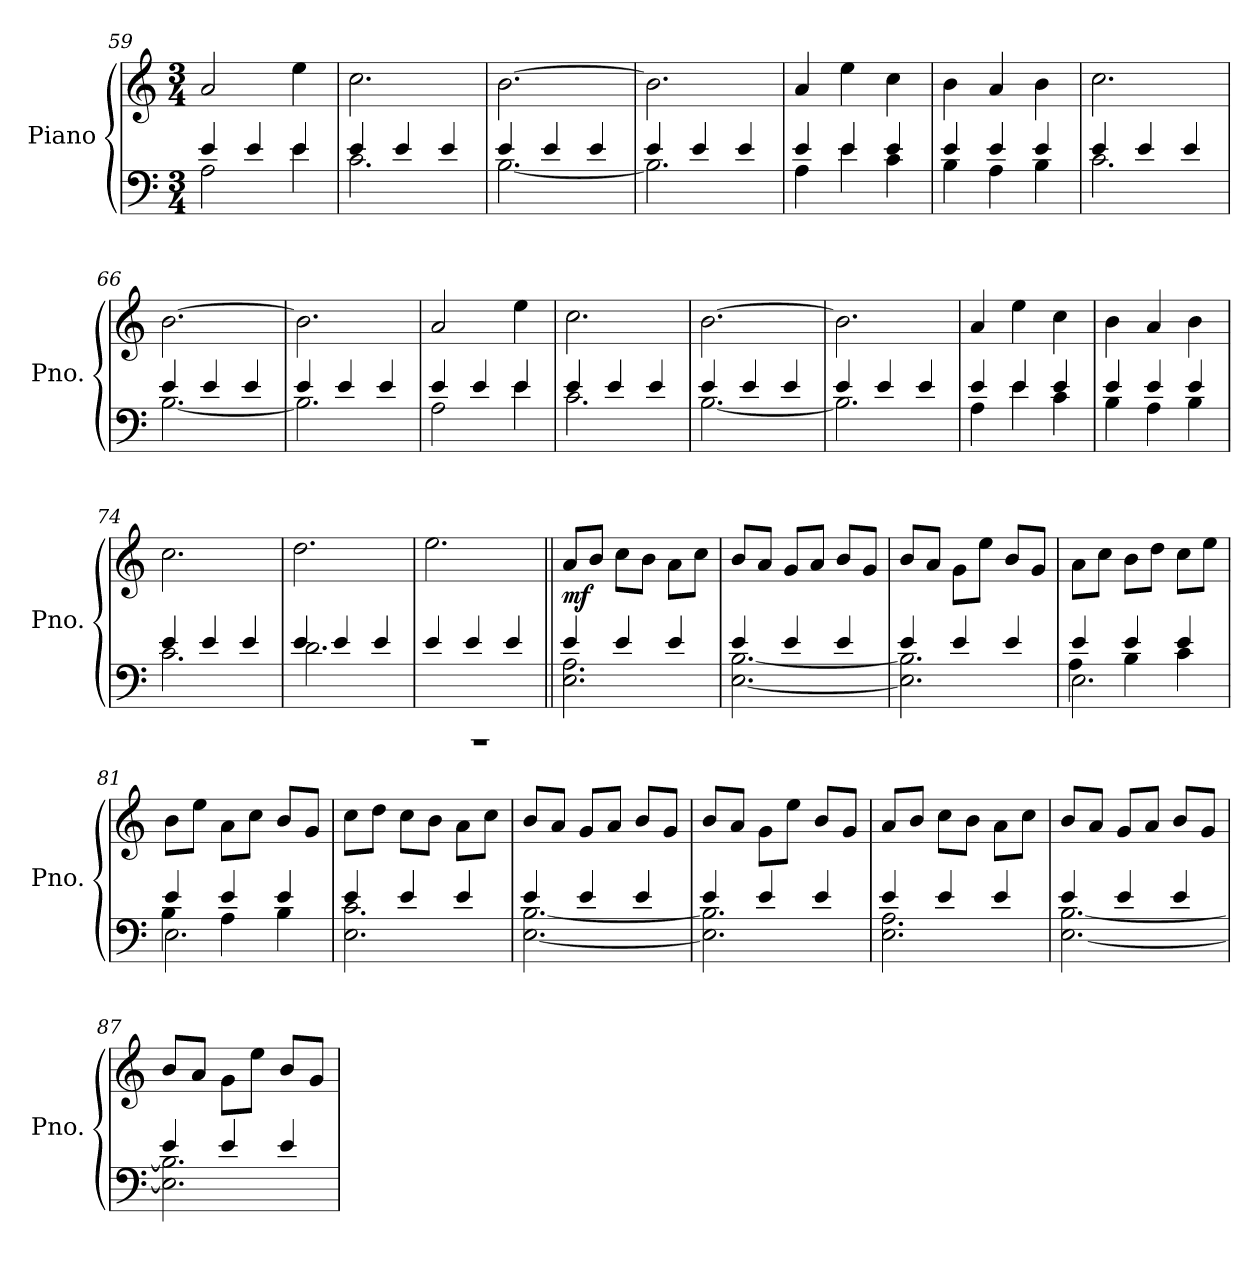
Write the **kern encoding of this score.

**kern	**kern	**dynam
*part1	*part1	*part1
*staff2	*staff1	*staff1/2
*I"Piano	*	*
*I'Pno.	*	*
*clefF4	*clefG2	*
*k[]	*k[]	*
*M3/4	*M3/4	*
=59	=59	=59
*^	*	*
4e/	2A\	2a/	.
4e/	.	.	.
4e/	4e\	4ee\	.
=60	=60	=60	=60
4e/	2.c\	2.cc\	.
4e/	.	.	.
4e/	.	.	.
=61	=61	=61	=61
4e/	[2.B\	[2.b\	.
4e/	.	.	.
4e/	.	.	.
=62	=62	=62	=62
4e/	2.B\]	2.b\]	.
4e/	.	.	.
4e/	.	.	.
!!LO:LB:g=z
=63	=63	=63	=63
4e/	4A\	4a/	.
4e/	4e\	4ee\	.
4e/	4c\	4cc\	.
=64	=64	=64	=64
4e/	4B\	4b\	.
4e/	4A\	4a/	.
4e/	4B\	4b\	.
=65	=65	=65	=65
4e/	2.c\	2.cc\	.
4e/	.	.	.
4e/	.	.	.
=66	=66	=66	=66
4e/	[2.B\	[2.b\	.
4e/	.	.	.
4e/	.	.	.
=67	=67	=67	=67
4e/	2.B\]	2.b\]	.
4e/	.	.	.
4e/	.	.	.
=68	=68	=68	=68
4e/	2A\	2a/	.
4e/	.	.	.
4e/	4e\	4ee\	.
=69	=69	=69	=69
4e/	2.c\	2.cc\	.
4e/	.	.	.
4e/	.	.	.
=70	=70	=70	=70
4e/	[2.B\	[2.b\	.
4e/	.	.	.
4e/	.	.	.
!!LO:LB:g=z
=71	=71	=71	=71
4e/	2.B\]	2.b\]	.
4e/	.	.	.
4e/	.	.	.
=72	=72	=72	=72
4e/	4A\	4a/	.
4e/	4e\	4ee\	.
4e/	4c\	4cc\	.
=73	=73	=73	=73
4e/	4B\	4b\	.
4e/	4A\	4a/	.
4e/	4B\	4b\	.
=74	=74	=74	=74
4e/	2.c\	2.cc\	.
4e/	.	.	.
4e/	.	.	.
=75	=75	=75	=75
4e/	2.d\	2.dd\	.
4e/	.	.	.
4e/	.	.	.
=76	=76	=76	=76
2.rAAA	4e/	2.ee\	.
.	4e/	.	.
.	4e/	.	.
=77||	=77||	=77||	=77||
!	!	!	!LO:DY:b
4e/	2.E\ 2.A\	8a/L	mf
.	.	8b/J	.
4e/	.	8cc\L	.
.	.	8b\J	.
4e/	.	8a\L	.
.	.	8cc\J	.
!!LO:LB:g=z
=78	=78	=78	=78
4e/	[2.E\ [2.B\	8b/L	.
.	.	8a/J	.
4e/	.	8g/L	.
.	.	8a/J	.
4e/	.	8b/L	.
.	.	8g/J	.
=79	=79	=79	=79
4e/	2.E\] 2.B\]	8b/L	.
.	.	8a/J	.
4e/	.	8g\L	.
.	.	8ee\J	.
4e/	.	8b/L	.
.	.	8g/J	.
=80	=80	=80	=80
*	*^	*	*
4e/	2.E\	4A\	8a\L	.
.	.	.	8cc\J	.
4e/	.	4B\	8b\L	.
.	.	.	8dd\J	.
4e/	.	4c\	8cc\L	.
.	.	.	8ee\J	.
=81	=81	=81	=81	=81
4e/	2.E\	4B\	8b\L	.
.	.	.	8ee\J	.
4e/	.	4A\	8a\L	.
.	.	.	8cc\J	.
4e/	.	4B\	8b/L	.
.	.	.	8g/J	.
*	*v	*v	*	*
=82	=82	=82	=82
4e/	2.E\ 2.c\	8cc\L	.
.	.	8dd\J	.
4e/	.	8cc\L	.
.	.	8b\J	.
4e/	.	8a\L	.
.	.	8cc\J	.
=83	=83	=83	=83
4e/	[2.E\ [2.B\	8b/L	.
.	.	8a/J	.
4e/	.	8g/L	.
.	.	8a/J	.
4e/	.	8b/L	.
.	.	8g/J	.
!!LO:PB:g=z
=84	=84	=84	=84
4e/	2.E\] 2.B\]	8b/L	.
.	.	8a/J	.
4e/	.	8g\L	.
.	.	8ee\J	.
4e/	.	8b/L	.
.	.	8g/J	.
=85	=85	=85	=85
4e/	2.E\ 2.A\	8a/L	.
.	.	8b/J	.
4e/	.	8cc\L	.
.	.	8b\J	.
4e/	.	8a\L	.
.	.	8cc\J	.
=86	=86	=86	=86
4e/	[2.E\ [2.B\	8b/L	.
.	.	8a/J	.
4e/	.	8g/L	.
.	.	8a/J	.
4e/	.	8b/L	.
.	.	8g/J	.
=87	=87	=87	=87
4e/	2.E\] 2.B\]	8b/L	.
.	.	8a/J	.
4e/	.	8g\L	.
.	.	8ee\J	.
4e/	.	8b/L	.
.	.	8g/J	.
*v	*v	*	*
=	=	=
*-	*-	*-
